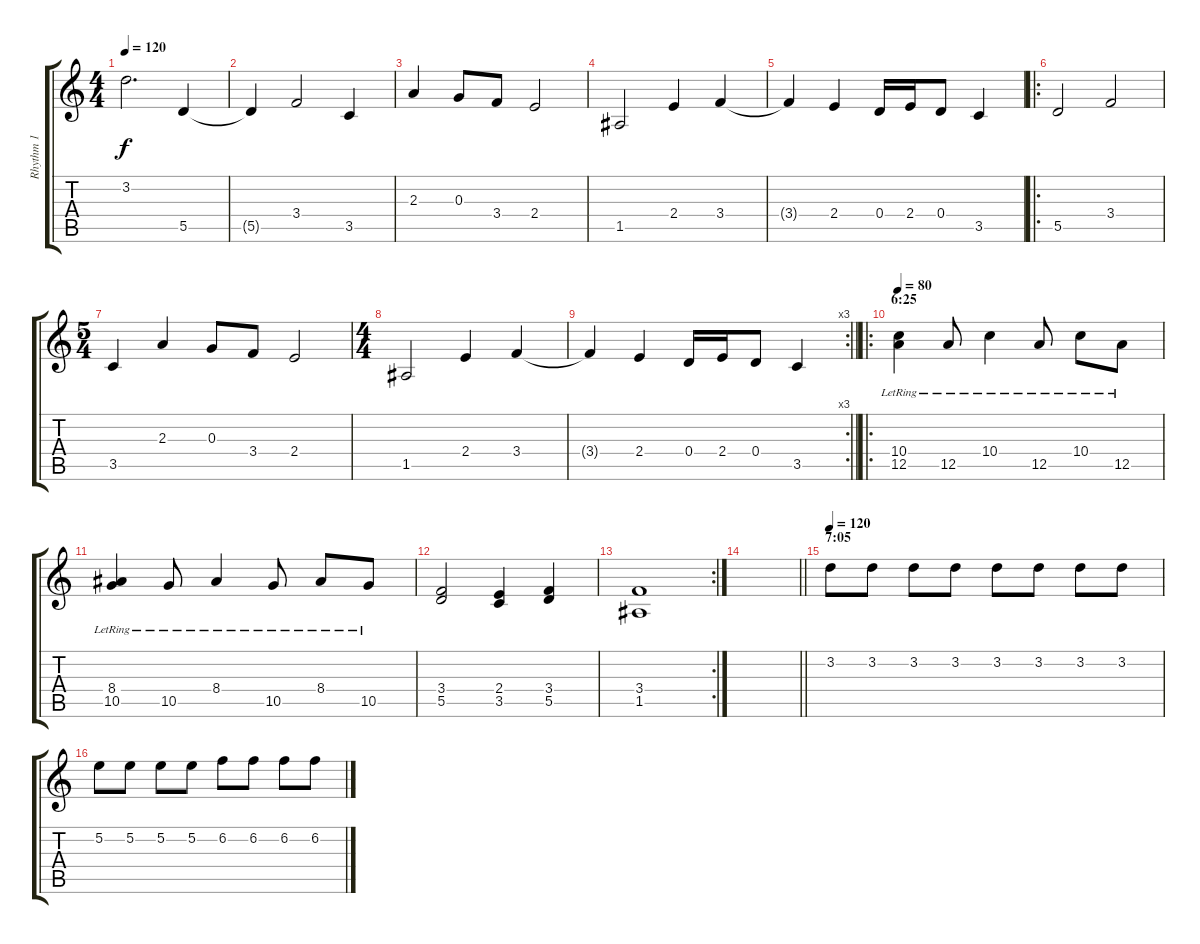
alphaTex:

\track ("Rhythm 1" "Rhythm 1") {instrument distortionguitar}
\staff {score tabs}
\tuning (E4 B3 G3 D3 A2 D2) {hide}
\ts (4 4)
\tempo 120
\clef g2
\ks c
3.2.2{d dy f} 5.5.4 |
5.5{t}.4 3.4.2 3.5.4 |
2.3.4 0.3.8 3.4.8 2.4.2 |
1.5.2 2.4.4 3.4.4 |
3.4{t}.4 2.4.4 0.4.16 2.4.16 0.4.8 3.5.4 |
\ro
5.5.2 3.4.2 |
\ts (5 4)
3.5.4 2.3.4 0.3.8 3.4.8 2.4.2 |
\ts (4 4)
1.5.2 2.4.4 3.4.4 |
\rc 3
\barLineRight lightlight
3.4{t}.4 2.4.4 0.4.16 2.4.16 0.4.8 3.5.4 |
\ro
\section ("" "6:25")
\tempo 80
(10.4{lr} 12.5{lr}).4 12.5{lr}.8 10.4{lr}.4 12.5{lr}.8 10.4{lr}.8 12.5{lr}.8 |
(8.4{lr} 10.5{lr}).4 10.5{lr}.8 8.4{lr}.4 10.5{lr}.8 8.4{lr}.8 10.5{lr}.8 |
(3.4 5.5).2 (2.4 3.5).4 (3.4 5.5).4 |
\rc 2
(3.4 1.5).1 |
\barLineRight lightlight
|
\section ("" "7:05")
\tempo 120
3.2.8 3.2.8 3.2.8 3.2.8 3.2.8 3.2.8 3.2.8 3.2.8 |
5.2.8 5.2.8 5.2.8 5.2.8 6.2.8 6.2.8 6.2.8 6.2.8
